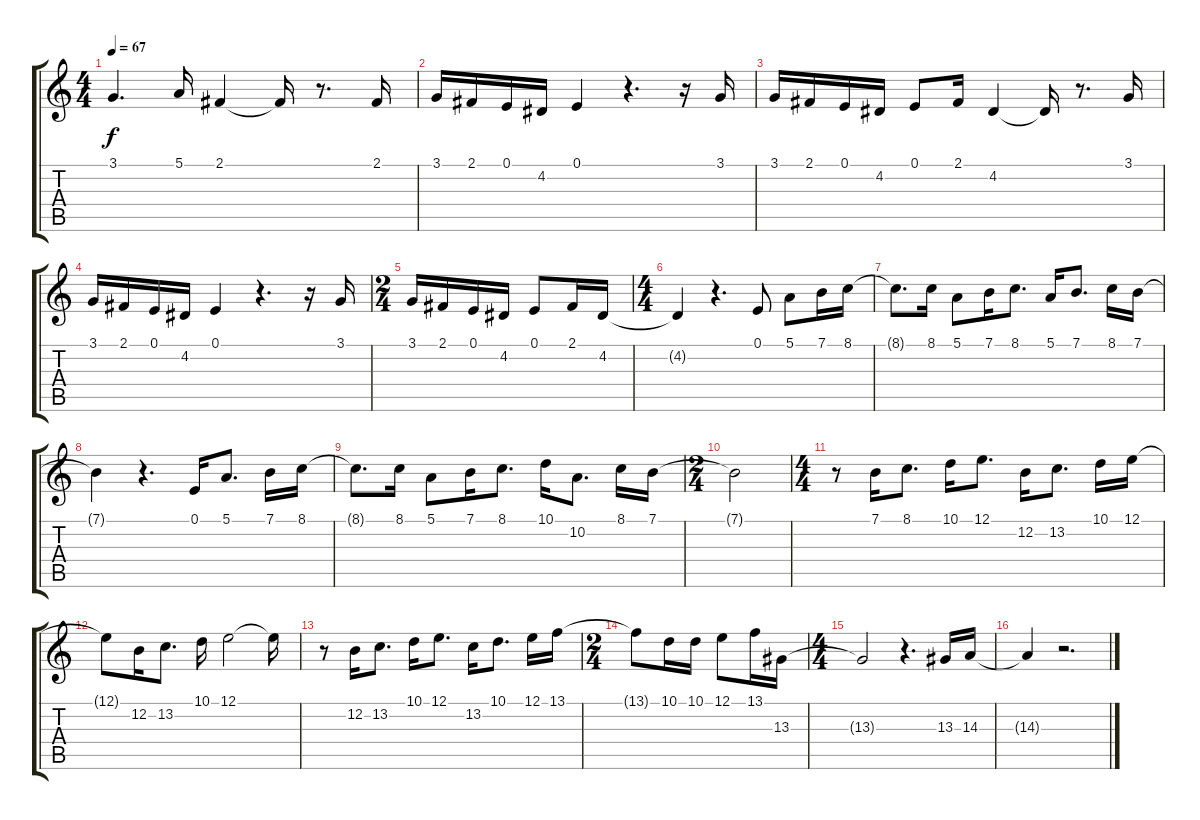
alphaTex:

\track "" {instrument acousticgrandpiano}
\staff {score tabs}
\tuning (E4 B3 G3 D3 A2 E2) {hide}
\ts (4 4)
\tempo 67
\clef g2
\ks c
3.1{t}.4{d dy f} 5.1.16 2.1.4 2.1{t}.16 r.8{d} 2.1.16 |
3.1.16 2.1.16 0.1.16 4.2.16 0.1.4 r.4{d} r.16 3.1.16 |
3.1.16 2.1.16 0.1.16 4.2.16 0.1.8 2.1.16 4.2.4 4.2{t}.16 r.8{d} 3.1.16 |
3.1.16 2.1.16 0.1.16 4.2.16 0.1.4 r.4{d} r.16 3.1.16 |
\ts (2 4)
3.1.16 2.1.16 0.1.16 4.2.16 0.1.8 2.1.16 4.2.16 |
\ts (4 4)
4.2{t}.4 r.4{d} 0.1.8 5.1.8 7.1.16 8.1.16 |
8.1{t}.8{d} 8.1.16 5.1.8 7.1.16 8.1.8{d} 5.1.16 7.1.8{d} 8.1.16 7.1.16 |
7.1{t}.4 r.4{d} 0.1.16 5.1.8{d} 7.1.16 8.1.16 |
8.1{t}.8{d} 8.1.16 5.1.8 7.1.16 8.1.8{d} 10.1.16 10.2.8{d} 8.1.16 7.1.16 |
\ts (2 4)
7.1{t}.2 |
\ts (4 4)
r.8 7.1.16 8.1.8{d} 10.1.16 12.1.8{d} 12.2.16 13.2.8{d} 10.1.16 12.1.16 |
12.1{t}.8 12.2.16 13.2.8{d} 10.1.16 12.1.2 12.1{t}.16 |
r.8 12.2.16 13.2.8{d} 10.1.16 12.1.8{d} 13.2.16 10.1.8{d} 12.1.16 13.1.16 |
\ts (2 4)
13.1{t}.8 10.1.16 10.1.16 12.1.8 13.1.16 13.3.16 |
\ts (4 4)
13.3{t}.2 r.4{d} 13.3.16 14.3.16 |
14.3{t}.4 r.2{d}
